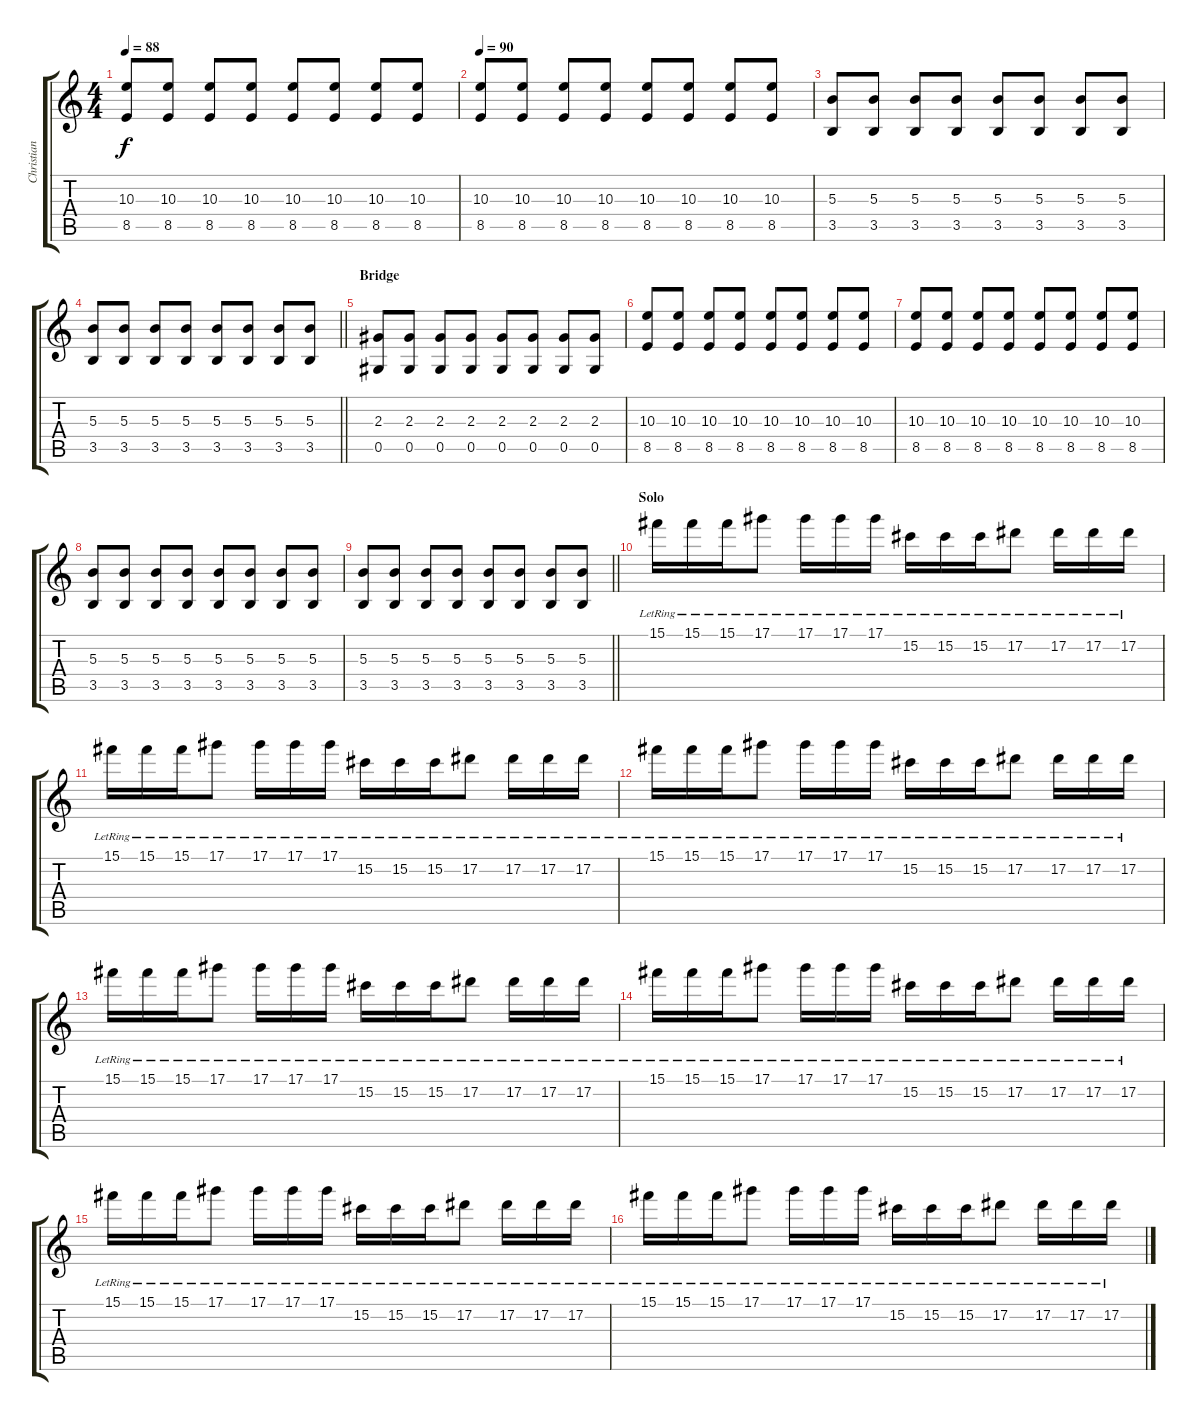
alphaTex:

\track ("Christian Brais" "Christian ") {instrument electricguitarclean}
\staff {score tabs}
\tuning (Eb4 Bb3 Gb3 Db3 Ab2 Eb2) {hide}
\ts (4 4)
\tempo 88
\clef g2
\ks c
(10.3 8.5).8{dy f} (10.3 8.5).8 (10.3 8.5).8 (10.3 8.5).8 (10.3 8.5).8 (10.3 8.5).8 (10.3 8.5).8 (10.3 8.5).8 |
\tempo 90
(10.3 8.5).8 (10.3 8.5).8 (10.3 8.5).8 (10.3 8.5).8 (10.3 8.5).8 (10.3 8.5).8 (10.3 8.5).8 (10.3 8.5).8 |
(5.3 3.5).8 (5.3 3.5).8 (5.3 3.5).8 (5.3 3.5).8 (5.3 3.5).8 (5.3 3.5).8 (5.3 3.5).8 (5.3 3.5).8 |
\barLineRight lightlight
(5.3 3.5).8 (5.3 3.5).8 (5.3 3.5).8 (5.3 3.5).8 (5.3 3.5).8 (5.3 3.5).8 (5.3 3.5).8 (5.3 3.5).8 |
\section ("" "Bridge")
(2.3 0.5).8 (2.3 0.5).8 (2.3 0.5).8 (2.3 0.5).8 (2.3 0.5).8 (2.3 0.5).8 (2.3 0.5).8 (2.3 0.5).8 |
(10.3 8.5).8 (10.3 8.5).8 (10.3 8.5).8 (10.3 8.5).8 (10.3 8.5).8 (10.3 8.5).8 (10.3 8.5).8 (10.3 8.5).8 |
(10.3 8.5).8 (10.3 8.5).8 (10.3 8.5).8 (10.3 8.5).8 (10.3 8.5).8 (10.3 8.5).8 (10.3 8.5).8 (10.3 8.5).8 |
(5.3 3.5).8 (5.3 3.5).8 (5.3 3.5).8 (5.3 3.5).8 (5.3 3.5).8 (5.3 3.5).8 (5.3 3.5).8 (5.3 3.5).8 |
\barLineRight lightlight
(5.3 3.5).8 (5.3 3.5).8 (5.3 3.5).8 (5.3 3.5).8 (5.3 3.5).8 (5.3 3.5).8 (5.3 3.5).8 (5.3 3.5).8 |
\section ("" "Solo")
15.1{lr}.16{volume 11} 15.1{lr}.16 15.1{lr}.16 17.1{lr}.8 17.1{lr}.16 17.1{lr}.16 17.1{lr}.16 15.2{lr}.16 15.2{lr}.16 15.2{lr}.16 17.2{lr}.8 17.2{lr}.16 17.2{lr}.16 17.2{lr}.16 |
15.1{lr}.16 15.1{lr}.16 15.1{lr}.16 17.1{lr}.8 17.1{lr}.16 17.1{lr}.16 17.1{lr}.16 15.2{lr}.16 15.2{lr}.16 15.2{lr}.16 17.2{lr}.8 17.2{lr}.16 17.2{lr}.16 17.2{lr}.16 |
15.1{lr}.16 15.1{lr}.16 15.1{lr}.16 17.1{lr}.8 17.1{lr}.16 17.1{lr}.16 17.1{lr}.16 15.2{lr}.16 15.2{lr}.16 15.2{lr}.16 17.2{lr}.8 17.2{lr}.16 17.2{lr}.16 17.2{lr}.16 |
15.1{lr}.16 15.1{lr}.16 15.1{lr}.16 17.1{lr}.8 17.1{lr}.16 17.1{lr}.16 17.1{lr}.16 15.2{lr}.16 15.2{lr}.16 15.2{lr}.16 17.2{lr}.8 17.2{lr}.16 17.2{lr}.16 17.2{lr}.16 |
15.1{lr}.16 15.1{lr}.16 15.1{lr}.16 17.1{lr}.8 17.1{lr}.16 17.1{lr}.16 17.1{lr}.16 15.2{lr}.16 15.2{lr}.16 15.2{lr}.16 17.2{lr}.8 17.2{lr}.16 17.2{lr}.16 17.2{lr}.16 |
15.1{lr}.16 15.1{lr}.16 15.1{lr}.16 17.1{lr}.8 17.1{lr}.16 17.1{lr}.16 17.1{lr}.16 15.2{lr}.16 15.2{lr}.16 15.2{lr}.16 17.2{lr}.8 17.2{lr}.16 17.2{lr}.16 17.2{lr}.16 |
15.1{lr}.16 15.1{lr}.16 15.1{lr}.16 17.1{lr}.8 17.1{lr}.16 17.1{lr}.16 17.1{lr}.16 15.2{lr}.16 15.2{lr}.16 15.2{lr}.16 17.2{lr}.8 17.2{lr}.16 17.2{lr}.16 17.2{lr}.16
